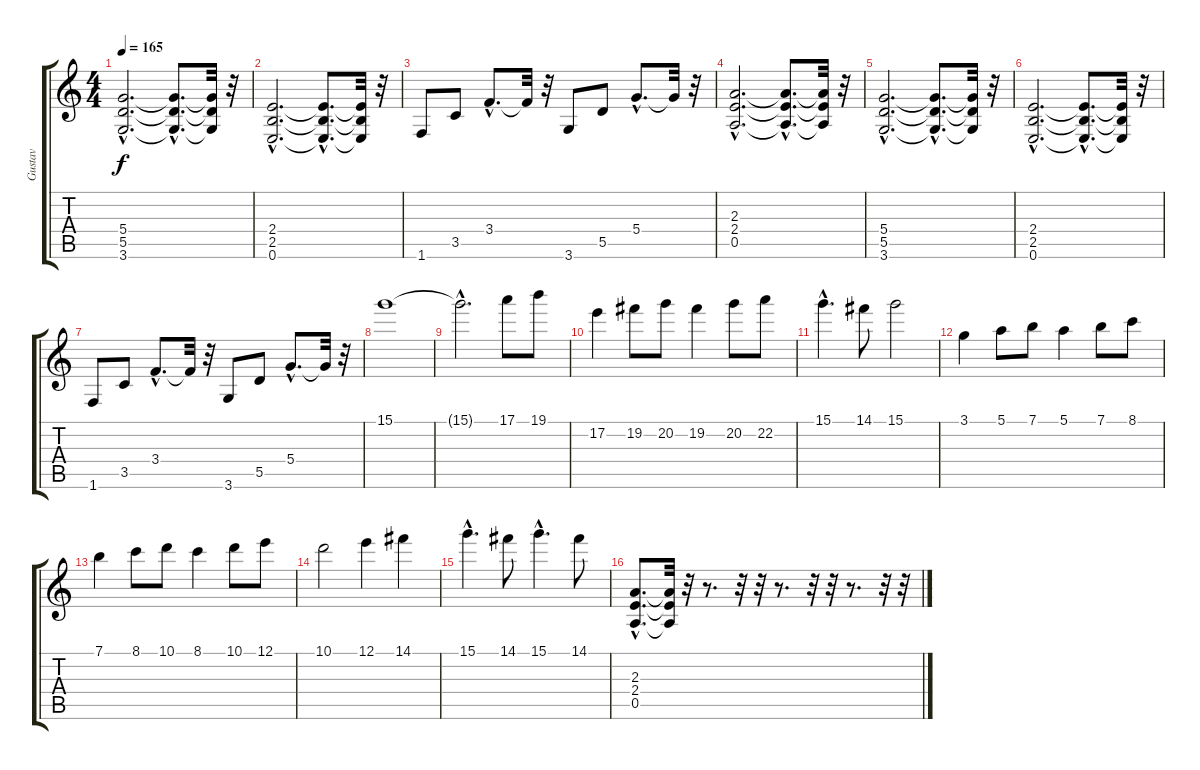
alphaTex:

\track ("Gustav" "Gustav") {instrument distortionguitar}
\staff {score tabs}
\tuning (E4 B3 G3 D3 A2 E2) {hide}
\ts (4 4)
\tempo 165
\clef g2
\ks c
(5.4{hac} 5.5{hac} 3.6{hac}).2{d dy f} (5.4{hac t} 5.5{hac t} 3.6{hac t}).8{d} (5.4{t} 5.5{t} 3.6{t}).32 r.32 |
(2.4{hac} 2.5{hac} 0.6{hac}).2{d} (2.4{hac t} 2.5{hac t} 0.6{hac t}).8{d} (2.4{t} 2.5{t} 0.6{t}).32 r.32 |
1.6.8 3.5.8 3.4{hac}.8{d} 3.4{t}.32 r.32 3.6.8 5.5.8 5.4{hac}.8{d} 5.4{t}.32 r.32 |
(2.3{hac} 2.4{hac} 0.5{hac}).2{d} (2.3{hac t} 2.4{hac t} 0.5{hac t}).8{d} (2.3{t} 2.4{t} 0.5{t}).32 r.32 |
(5.4{hac} 5.5{hac} 3.6{hac}).2{d} (5.4{hac t} 5.5{hac t} 3.6{hac t}).8{d} (5.4{t} 5.5{t} 3.6{t}).32 r.32 |
(2.4{hac} 2.5{hac} 0.6{hac}).2{d} (2.4{hac t} 2.5{hac t} 0.6{hac t}).8{d} (2.4{t} 2.5{t} 0.6{t}).32 r.32 |
1.6.8 3.5.8 3.4{hac}.8{d} 3.4{t}.32 r.32 3.6.8 5.5.8 5.4{hac}.8{d} 5.4{t}.32 r.32 |
15.1.1 |
15.1{hac t}.2{d} 17.1.8 19.1.8 |
17.2.4 19.2.8 20.2.8 19.2.4 20.2.8 22.2.8 |
15.1{hac}.4{d} 14.1.8 15.1.2 |
3.1.4 5.1.8 7.1.8 5.1.4 7.1.8 8.1.8 |
7.1.4 8.1.8 10.1.8 8.1.4 10.1.8 12.1.8 |
10.1.2 12.1.4 14.1.4 |
15.1{hac}.4{d} 14.1.8 15.1{hac}.4{d} 14.1.8 |
(2.3{hac} 2.4{hac} 0.5{hac}).8{d} (2.3{t} 2.4{t} 0.5{t}).32 r.32 r.8{d} r.32 r.32 r.8{d} r.32 r.32 r.8{d} r.32 r.32
